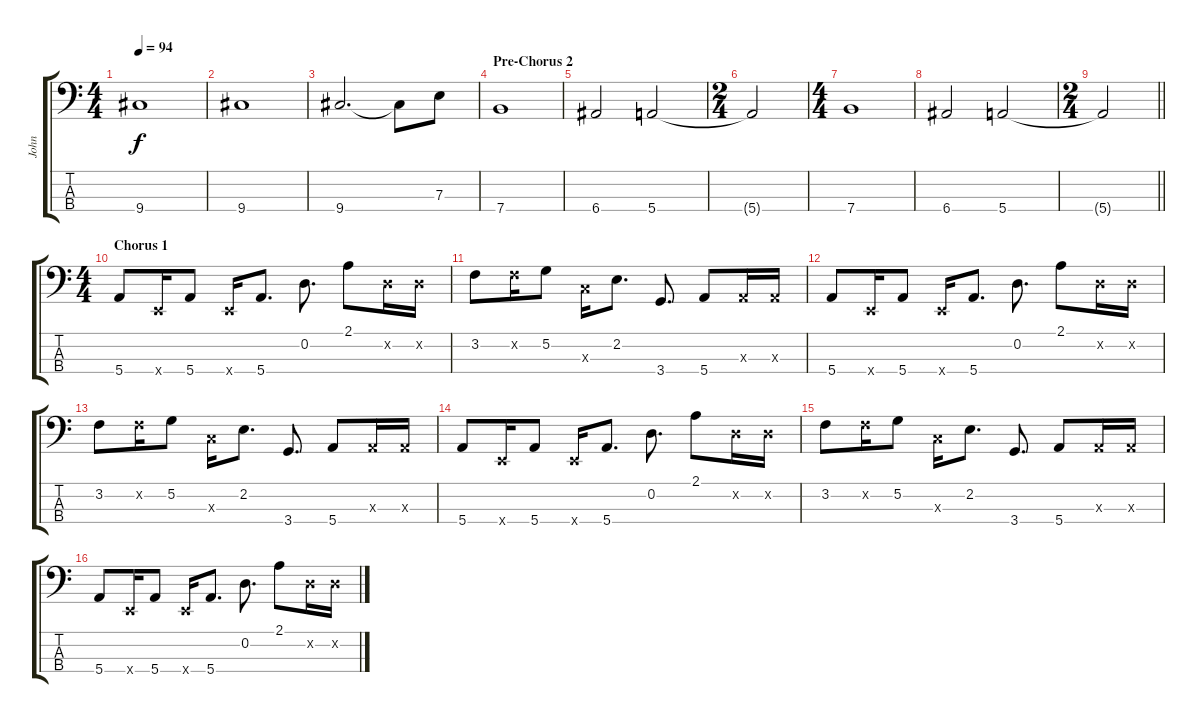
\track ("John" "John") {instrument electricbassfinger}
\staff {score tabs}
\tuning (G2 D2 A1 E1) {hide}
\ts (4 4)
\tempo 94
\clef f4
\ks c
9.4.1{dy f} |
9.4.1 |
9.4.2{d} 9.4{t}.8 7.3.8 |
\section ("" "Pre-Chorus 2")
7.4.1 |
6.4.2 5.4.2 |
\ts (2 4)
5.4{t}.2 |
\ts (4 4)
7.4.1 |
6.4.2 5.4.2 |
\ts (2 4)
\barLineRight lightlight
5.4{t}.2 |
\ts (4 4)
\section ("" "Chorus 1")
5.4.8 0.4{x}.16 5.4.8 0.4{x}.16 5.4.8{d} 0.2.8{d} 2.1.8 0.2{x}.16 0.2{x}.16 |
3.2.8 3.2{x}.16 5.2.8 3.3{x}.16 2.2.8{d} 3.4.8{d} 5.4.8 0.3{x}.16 0.3{x}.16 |
5.4.8 0.4{x}.16 5.4.8 0.4{x}.16 5.4.8{d} 0.2.8{d} 2.1.8 0.2{x}.16 0.2{x}.16 |
3.2.8 3.2{x}.16 5.2.8 3.3{x}.16 2.2.8{d} 3.4.8{d} 5.4.8 0.3{x}.16 0.3{x}.16 |
5.4.8 0.4{x}.16 5.4.8 0.4{x}.16 5.4.8{d} 0.2.8{d} 2.1.8 0.2{x}.16 0.2{x}.16 |
3.2.8 3.2{x}.16 5.2.8 3.3{x}.16 2.2.8{d} 3.4.8{d} 5.4.8 0.3{x}.16 0.3{x}.16 |
5.4.8 0.4{x}.16 5.4.8 0.4{x}.16 5.4.8{d} 0.2.8{d} 2.1.8 0.2{x}.16 0.2{x}.16
